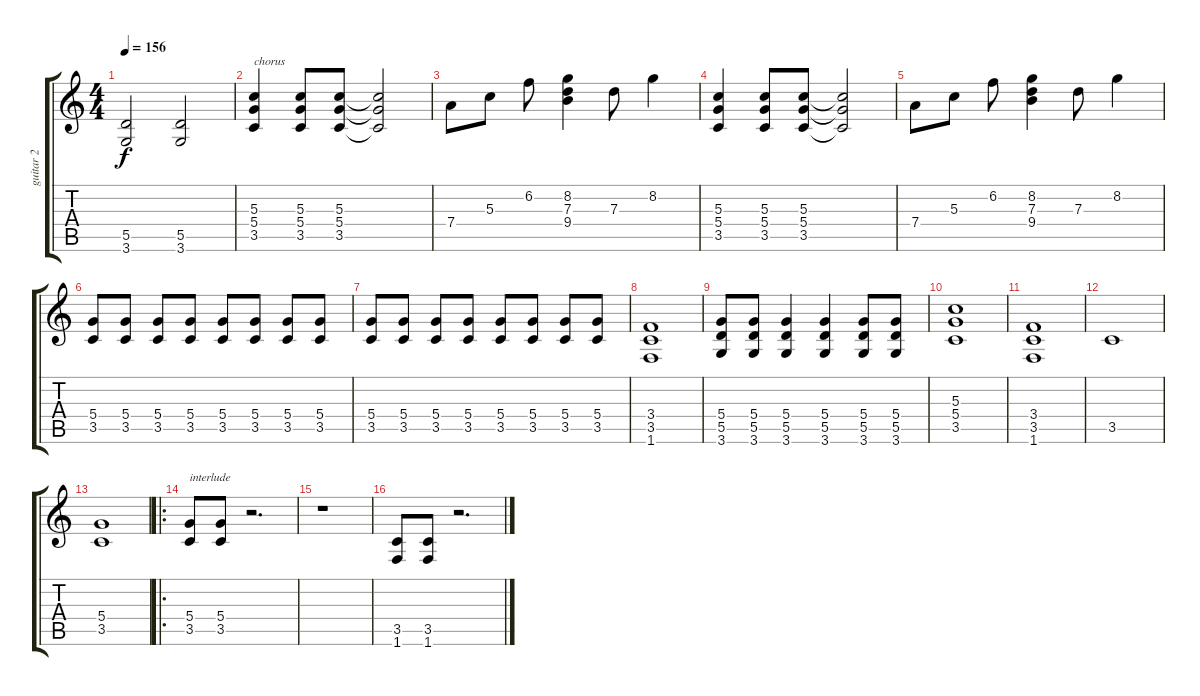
\track ("guitar 2" "guitar 2") {instrument distortionguitar}
\staff {score tabs}
\tuning (E4 B3 G3 D3 A2 E2) {hide}
\ts (4 4)
\tempo 156
\clef g2
\ks c
(5.5 3.6).2{dy f} (5.5 3.6).2 |
(5.3 5.4 3.5).4{txt "chorus"} (5.3 5.4 3.5).8 (5.3 5.4 3.5).8 (5.3{t} 5.4{t} 3.5{t}).2 |
7.4.8 5.3.8 6.2.8 (8.2 7.3 9.4).4 7.3.8 8.2.4 |
(5.3 5.4 3.5).4 (5.3 5.4 3.5).8 (5.3 5.4 3.5).8 (5.3{t} 5.4{t} 3.5{t}).2 |
7.4.8 5.3.8 6.2.8 (8.2 7.3 9.4).4 7.3.8 8.2.4 |
(5.4 3.5).8 (5.4 3.5).8 (5.4 3.5).8 (5.4 3.5).8 (5.4 3.5).8 (5.4 3.5).8 (5.4 3.5).8 (5.4 3.5).8 |
(5.4 3.5).8 (5.4 3.5).8 (5.4 3.5).8 (5.4 3.5).8 (5.4 3.5).8 (5.4 3.5).8 (5.4 3.5).8 (5.4 3.5).8 |
(3.4 3.5 1.6).1 |
(5.4 5.5 3.6).8 (5.4 5.5 3.6).8 (5.4 5.5 3.6).4 (5.4 5.5 3.6).4 (5.4 5.5 3.6).8 (5.4 5.5 3.6).8 |
(5.3 5.4 3.5).1 |
(3.4 3.5 1.6).1 |
3.5.1 |
(5.4 3.5).1 |
\ro
(5.4 3.5).8{txt "interlude"} (5.4 3.5).8 r.2{d} |
r.1 |
(3.5 1.6).8 (3.5 1.6).8 r.2{d}
